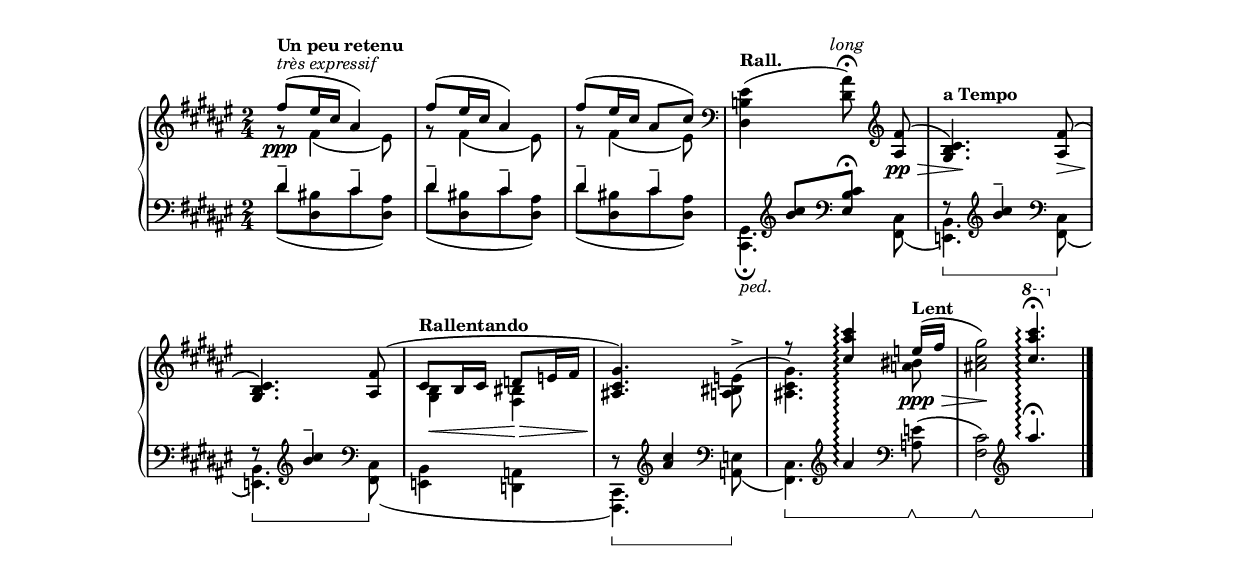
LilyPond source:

\version "2.12.0"
\include "english.ly"

#(set-global-staff-size 15)
\paper {
  line-width = 16\cm
  indent = 0\cm
}

% NR 2.2 Keyboard instruments


\header {
  lsrtags = "headwords"
  texidoc = ""
  doctitle = "headword"
}

% M. Ravel, Sonatine (1905)
% First movement

\layout {
  \context {
    \Score
    \remove "Bar_number_engraver"
  }
}

fermataLong = \markup {
  \override #'(direction . 1)
  \override #'(baseline-skip . 2) {
    \dir-column {
      \musicglyph #"scripts.ufermata"
      \text \italic \center-align long
    }
  }
}

\new PianoStaff <<
  \set PianoStaff.connectArpeggios = ##t
  \new Staff {
    \time 2/4
    \key fs \major
    <<
      \new Voice {
        \voiceOne
        fs''8 ( ^\markup {
          \override #'(baseline-skip . 2.4) \column {
            \line \bold { Un peu retenu }
            \line \italic { très expressif }
          }
        }
        es''16
        cs''16
        as'4 )
        |
        fs''8 (
        es''16
        cs''16
        as'4 )
        |
        fs''8 (
        es''16
        cs''16
        as'8
        cs''8 )
        |
      }
      \new Voice {
        \voiceTwo
        gs'8\rest \ppp
        fs'4 (
        es'8 )
        |
        gs'8\rest
        fs'4 (
        es'8 )
        |
        gs'8\rest
        fs'4 (
        es'8 )
        |
      }
    >>
    \clef bass
    <ds b! es'>4 ( ^ \markup \bold { Rall. }
    \override Script #'stencil = #(lambda (grob)
      (grob-interpret-markup grob fermataLong))
    <ds' as'>8 ) \fermata
    \noBeam
    \clef treble
    \slurUp
    \once \override Hairpin #'to-barline = ##f
    <as fs'>8 ( \pp \>
    |
    <gs b cs'>4. \! ) ^\markup \bold { a Tempo }
    \slurUp
    <as fs'>8 ^\( \>
    |
    <gs b cs'>4. \! \)
    <<
      \new Voice {
        \voiceOne
        <as fs'>8 (
        |
        cs'8 ^\markup \bold { Rallentando }
        b16
        cs'16
        d'8
        e'16
        fs'16
        |
        <as! cs' gs'>4. )
        s8
        |
        r8
        <cs'' as'' cs'''>4 \arpeggio
        e''16 ( ^\markup \bold { Lent }
        fs''16
        |
        \voiceTwo
        <as'! cs'' gs''>2 )
        |
      }
      \new Voice {
        \voiceTwo
        s8
        |
        <gs b>4 \<
        <fs bs>4 \>
        |
        s4. \!
        \slurUp
        \once \override Script #'direction = #UP
        <a bs e'>8 ( \accent
        |
        <as! cs' gs'>4. )
        \once \override Hairpin #'to-barline = ##f
        <a' bs'>8 \ppp \>
        |
        s8 \!
        \stemDown
        \once \override Script #'direction = #UP
        \ottava #1
        \voiceOne
        \once \override PianoStaff.Arpeggio #'padding = #0.8
        <cs''' as''' cs''''>4. \arpeggio \fermata
        \ottava #0
        \bar "|."
      }
    >>
  }
  \new Staff <<
    \set Staff.pedalSustainStyle = #'bracket
    \key fs \major
    \clef bass
    \new Voice {
      \voiceOne
      ds'4 \tenuto
      cs'4 \tenuto
      |
      ds'4 \tenuto
      cs'4 \tenuto
      |
      ds'4 \tenuto
      cs'4 \tenuto
      |
      s8
      \clef treble
      <b' cs''>8 [
      \clef bass
      <es b cs'>8 \fermata ]
      s8
      |
      fs8\rest
      \clef treble
      <b' cs''>4 \tenuto
      s8
      |
      fs8\rest
      \clef treble
      <b' cs''>4 \tenuto
      s8
      |
      s2
      |
      ds8\rest
      \clef treble
      <as' cs''>4
      \clef bass
      s8
      |
      s8
      \clef treble
      <as'>4 \arpeggio
      \clef bass
      s8
      |
      s8
      \clef treble
      <as''>4. \arpeggio \fermata
      |
    }
    \new Voice {
      \voiceTwo
      ds'8 [ (
      < ds bs >8
      cs'8
      < ds as >8 ] )
      |
      ds'8 [ (
      < ds bs >8
      cs'8
      < ds as >8 ] )
      |
      ds'8 [ (
      < ds bs >8
      cs'8
      < ds as >8 ] )
      |
      \once \override Script #'outside-staff-priority = #100
      \once \override TextScript #'outside-staff-priority = #500
      <cs, gs,>4. \fermata _\markup \italic { ped. }
      <fs, cs>8 (
      |
      <e, b,>4. ) \sustainOn
      \clef bass
      <fs, cs>8 \( \sustainOff
      |
      <e, b,>4. \) \sustainOn
      \clef bass
      <fs, cs>8 ( \sustainOff
      |
      <e, b,>4
      <d, a,>4
      |
      <fs,, cs,>4. ) \sustainOn
      <a, e>8 ( \sustainOff
      |
      <fs, cs>4. ) \sustainOn
      \slurUp
      <a e'>8 ( \sustainOff \sustainOn
      |
      <fs cs'>2 ) \sustainOff \sustainOn
      |
    }
  >>
>>
